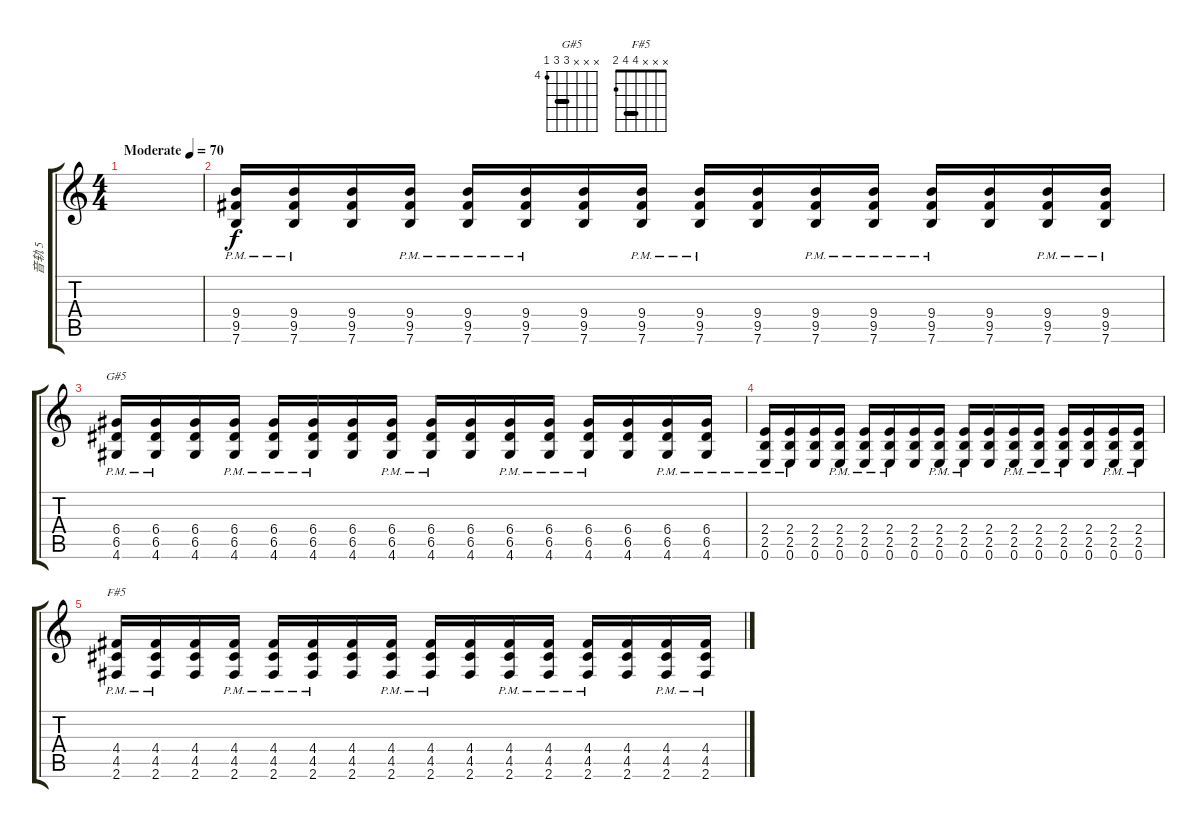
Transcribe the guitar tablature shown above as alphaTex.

\track ("音轨 5" "音轨 5") {instrument distortionguitar}
\staff {score tabs}
\tuning (E4 B3 G3 D3 A2 E2) {hide}
\chord ("G#5" x x x 6 6 4) {firstfret 4 barre 6}
\chord ("F#5" x x x 4 4 2) {barre 4}
\ts (4 4)
\tempo (70 "Moderate")
\clef g2
\ks c
|
(9.4{pm} 9.5{pm} 7.6{pm}).16 (9.4{pm} 9.5{pm} 7.6{pm}).16 (9.4 9.5 7.6).16{txt ""} (9.4{pm} 9.5{pm} 7.6{pm}).16 (9.4{pm} 9.5{pm} 7.6{pm}).16 (9.4{pm} 9.5{pm} 7.6{pm}).16 (9.4 9.5 7.6).16 (9.4{pm} 9.5{pm} 7.6{pm}).16 (9.4{pm} 9.5{pm} 7.6{pm}).16 (9.4 9.5 7.6).16 (9.4{pm} 9.5{pm} 7.6{pm}).16 (9.4{pm} 9.5{pm} 7.6{pm}).16 (9.4{pm} 9.5{pm} 7.6{pm}).16 (9.4 9.5 7.6).16 (9.4{pm} 9.5{pm} 7.6{pm}).16 (9.4{pm} 9.5{pm} 7.6{pm}).16 |
(6.4{pm} 6.5{pm} 4.6{pm}).16{ch "G#5"} (6.4{pm} 6.5{pm} 4.6{pm}).16 (6.4 6.5 4.6).16 (6.4{pm} 6.5{pm} 4.6{pm}).16 (6.4{pm} 6.5{pm} 4.6{pm}).16 (6.4{pm} 6.5{pm} 4.6{pm}).16 (6.4 6.5 4.6).16 (6.4{pm} 6.5{pm} 4.6{pm}).16 (6.4{pm} 6.5{pm} 4.6{pm}).16 (6.4 6.5 4.6).16 (6.4{pm} 6.5{pm} 4.6{pm}).16 (6.4{pm} 6.5{pm} 4.6{pm}).16 (6.4{pm} 6.5{pm} 4.6{pm}).16 (6.4 6.5 4.6).16 (6.4{pm} 6.5{pm} 4.6{pm}).16 (6.4{pm} 6.5{pm} 4.6{pm}).16 |
(2.4{pm} 2.5{pm} 0.6{pm}).16 (2.4{pm} 2.5{pm} 0.6{pm}).16 (2.4 2.5 0.6).16 (2.4{pm} 2.5{pm} 0.6{pm}).16 (2.4{pm} 2.5{pm} 0.6{pm}).16 (2.4{pm} 2.5{pm} 0.6{pm}).16 (2.4 2.5 0.6).16 (2.4{pm} 2.5{pm} 0.6{pm}).16 (2.4{pm} 2.5{pm} 0.6{pm}).16 (2.4 2.5 0.6).16 (2.4{pm} 2.5{pm} 0.6{pm}).16 (2.4{pm} 2.5{pm} 0.6{pm}).16 (2.4{pm} 2.5{pm} 0.6{pm}).16 (2.4 2.5 0.6).16 (2.4{pm} 2.5{pm} 0.6{pm}).16 (2.4{pm} 2.5{pm} 0.6{pm}).16 |
(4.4{pm} 4.5{pm} 2.6{pm}).16{ch "F#5"} (4.4{pm} 4.5{pm} 2.6{pm}).16 (4.4 4.5 2.6).16 (4.4{pm} 4.5{pm} 2.6{pm}).16 (4.4{pm} 4.5{pm} 2.6{pm}).16 (4.4{pm} 4.5{pm} 2.6{pm}).16 (4.4 4.5 2.6).16 (4.4{pm} 4.5{pm} 2.6{pm}).16 (4.4{pm} 4.5{pm} 2.6{pm}).16 (4.4 4.5 2.6).16 (4.4{pm} 4.5{pm} 2.6{pm}).16 (4.4{pm} 4.5{pm} 2.6{pm}).16 (4.4{pm} 4.5{pm} 2.6{pm}).16 (4.4 4.5 2.6).16 (4.4{pm} 4.5{pm} 2.6{pm}).16 (4.4{pm} 4.5{pm} 2.6{pm}).16
